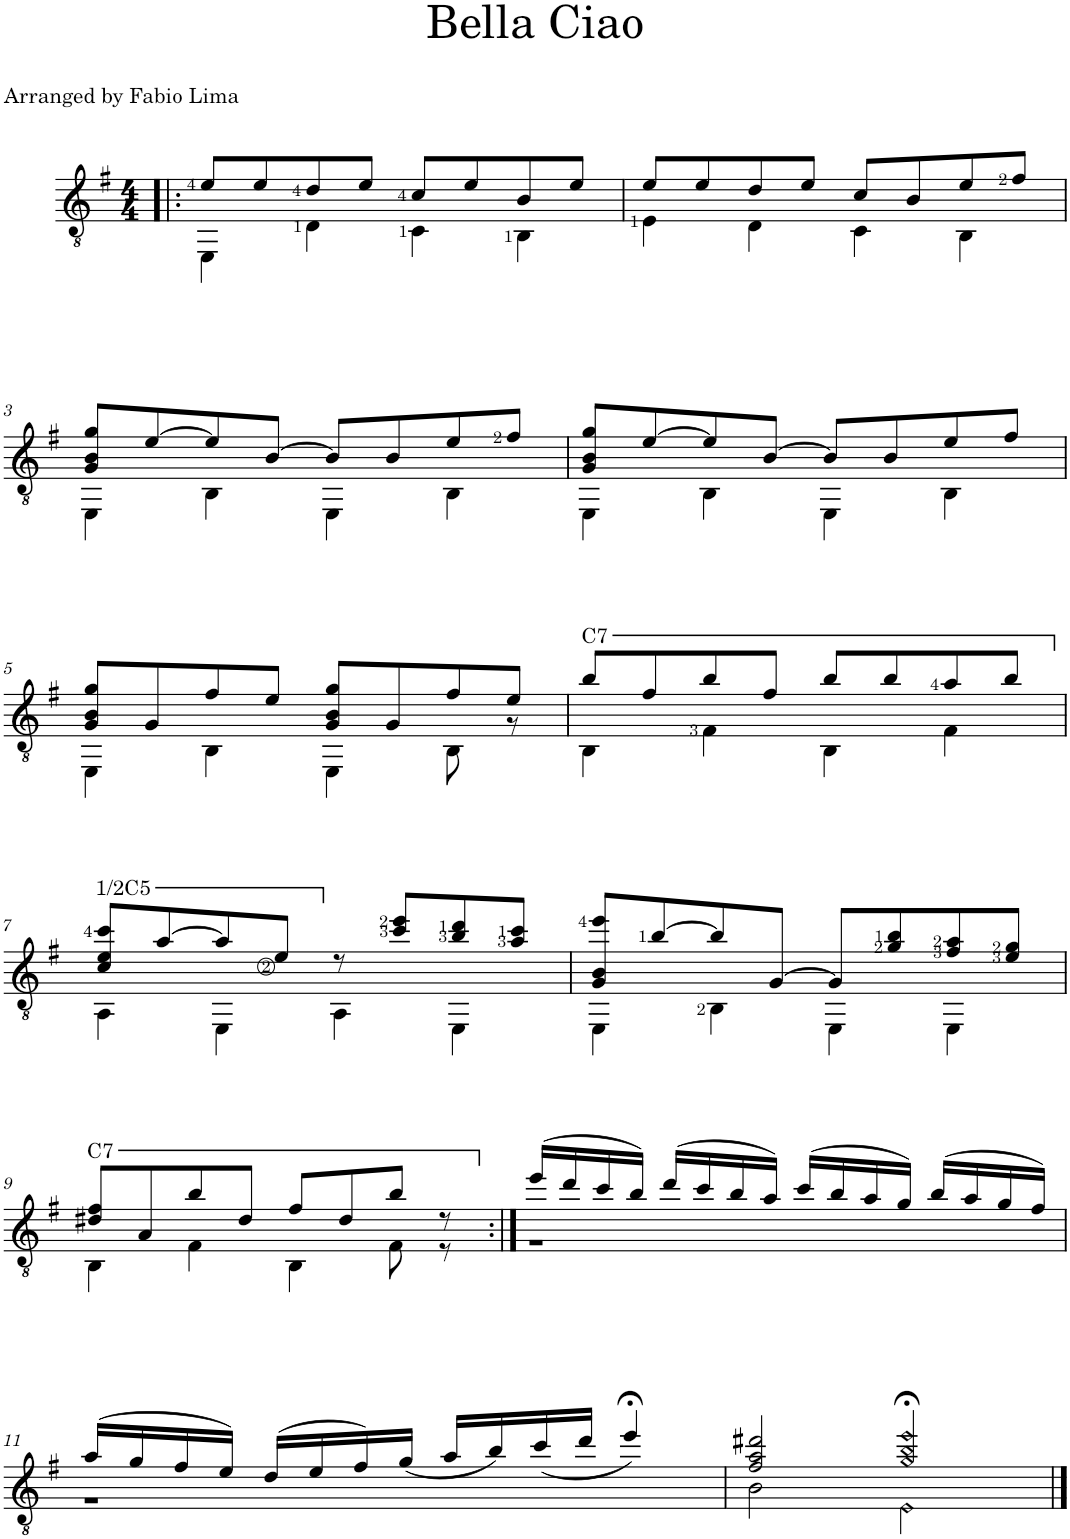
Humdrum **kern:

**kern
*part1
*staff1
*I"Classical Guitar
*I'Guit.
*clefGv2
*k[f#]
*M4/4
=1!|:
*^
8e/L	4EE\
8e/	.
8d/	4D\
8e/J	.
8c/L	4C\
8e/	.
8B/	4BB\
8e/J	.
=2	=2
8e/L	4E\
8e/	.
8d/	4D\
8e/J	.
8c/L	4C\
8B/	.
8e/	4BB\
8f#/J	.
!!LO:LB:g=z	!!
=3	=3
8G/ 8B/ 8g/L	4EE\
[8e/	.
8e/]	4BB\
[8B/J	.
8B/L]	4EE\
8B/	.
8e/	4BB\
8f#/J	.
=4	=4
8G/ 8B/ 8g/L	4EE\
[8e/	.
8e/]	4BB\
[8B/J	.
8B/L]	4EE\
8B/	.
8e/	4BB\
8f#/J	.
!!LO:LB:g=z	!!
=5	=5
8G/ 8B/ 8g/L	4EE\
8G/	.
8f#/	4BB\
8e/J	.
8G/ 8B/ 8g/L	4EE\
8G/	.
8f#/	8BB\
8e/J	8r
=6	=6
!LO:TX:a:t=C7	!
8b/L	4BB\
8f#/	.
8b/	4F#\
8f#/J	.
8b/L	4BB\
8b/	.
8a/	4F#\
8b/J	.
!!LO:LB:g=z	!!
=7	=7
!LO:TX:a:t=1/2C5	!
8c/ 8e/ 8cc/L	4AA\
[8a/	.
8a/]	4EE\
8e/J	.
8r	4AA\
8cc/ 8ee/L	.
8b/ 8dd/	4EE\
8a/ 8cc/J	.
=8	=8
8G/ 8B/ 8ee/L	4EE\
[8b/	.
8b/]	4BB\
[8G/J	.
8G/L]	4EE\
8g/ 8b/	.
8f#/ 8a/	4EE\
8e/ 8g/J	.
!!LO:LB:g=z	!!
=9	=9
!LO:TX:a:t=C7	!
8d#X/ 8f#/L	4BB\
8A/	.
8b/	4F#\
8d#/J	.
8f#/L	4BB\
8d#/	.
8b/J	8F#\
8r	8r
=10:|!	=10:|!
(16ee/LL	1r
16dd/	.
16cc/	.
16b/JJ)	.
(16dd/LL	.
16cc/	.
16b/	.
16a/JJ)	.
(16cc/LL	.
16b/	.
16a/	.
16g/JJ)	.
(16b/LL	.
16a/	.
16g/	.
16f#/JJ)	.
!!LO:LB:g=z	!!
=11	=11
(16a/LL	1r
16g/	.
16f#/	.
16e/JJ)	.
(16d/LL	.
16e/	.
16f#/)	.
(<16g/JJ	.
16a/LL	.
16b/)	.
(<16cc/	.
16dd/JJ	.
4ee;</)	.
=12	=12
2f#/ 2a/ 2dd#X/	2B\
!LO:N:n=1:head=diamond	!
!LO:N:n=2:head=diamond	!
!LO:N:n=3:head=diamond	!LO:N:head=diamond
2g/;< 2b/;< 2ee/;<	2E\
*v	*v
==
*-
